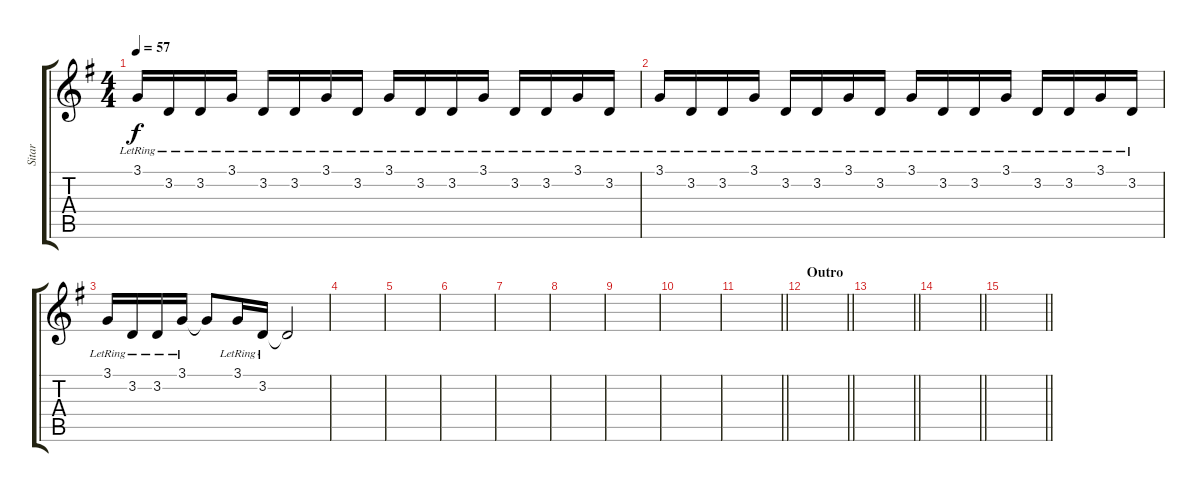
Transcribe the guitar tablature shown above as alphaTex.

\track ("Sitar" "Sitar") {instrument sitar}
\staff {score tabs}
\tuning (E4 B3 G3 D3 A2 E2) {hide}
\ts (4 4)
\tempo 57
\clef g2
\ks g
3.1{lr}.16{dy f} 3.2{lr}.16 3.2{lr}.16 3.1{lr}.16 3.2{lr}.16 3.2{lr}.16 3.1{lr}.16 3.2{lr}.16 3.1{lr}.16 3.2{lr}.16 3.2{lr}.16 3.1{lr}.16 3.2{lr}.16 3.2{lr}.16 3.1{lr}.16 3.2{lr}.16 |
3.1{lr}.16 3.2{lr}.16 3.2{lr}.16 3.1{lr}.16 3.2{lr}.16 3.2{lr}.16 3.1{lr}.16 3.2{lr}.16 3.1{lr}.16 3.2{lr}.16 3.2{lr}.16 3.1{lr}.16 3.2{lr}.16 3.2{lr}.16 3.1{lr}.16 3.2{lr}.16 |
3.1{lr}.16 3.2{lr}.16 3.2{lr}.16 3.1{lr}.16 3.1{t}.8 3.1{lr}.16 3.2{lr}.16 3.2{t}.2 |
|
|
|
|
|
|
|
\barLineRight lightlight
|
\section ("" "Outro")
\barLineRight lightlight
|
\barLineRight lightlight
|
\barLineRight lightlight
|
\barLineRight lightlight
